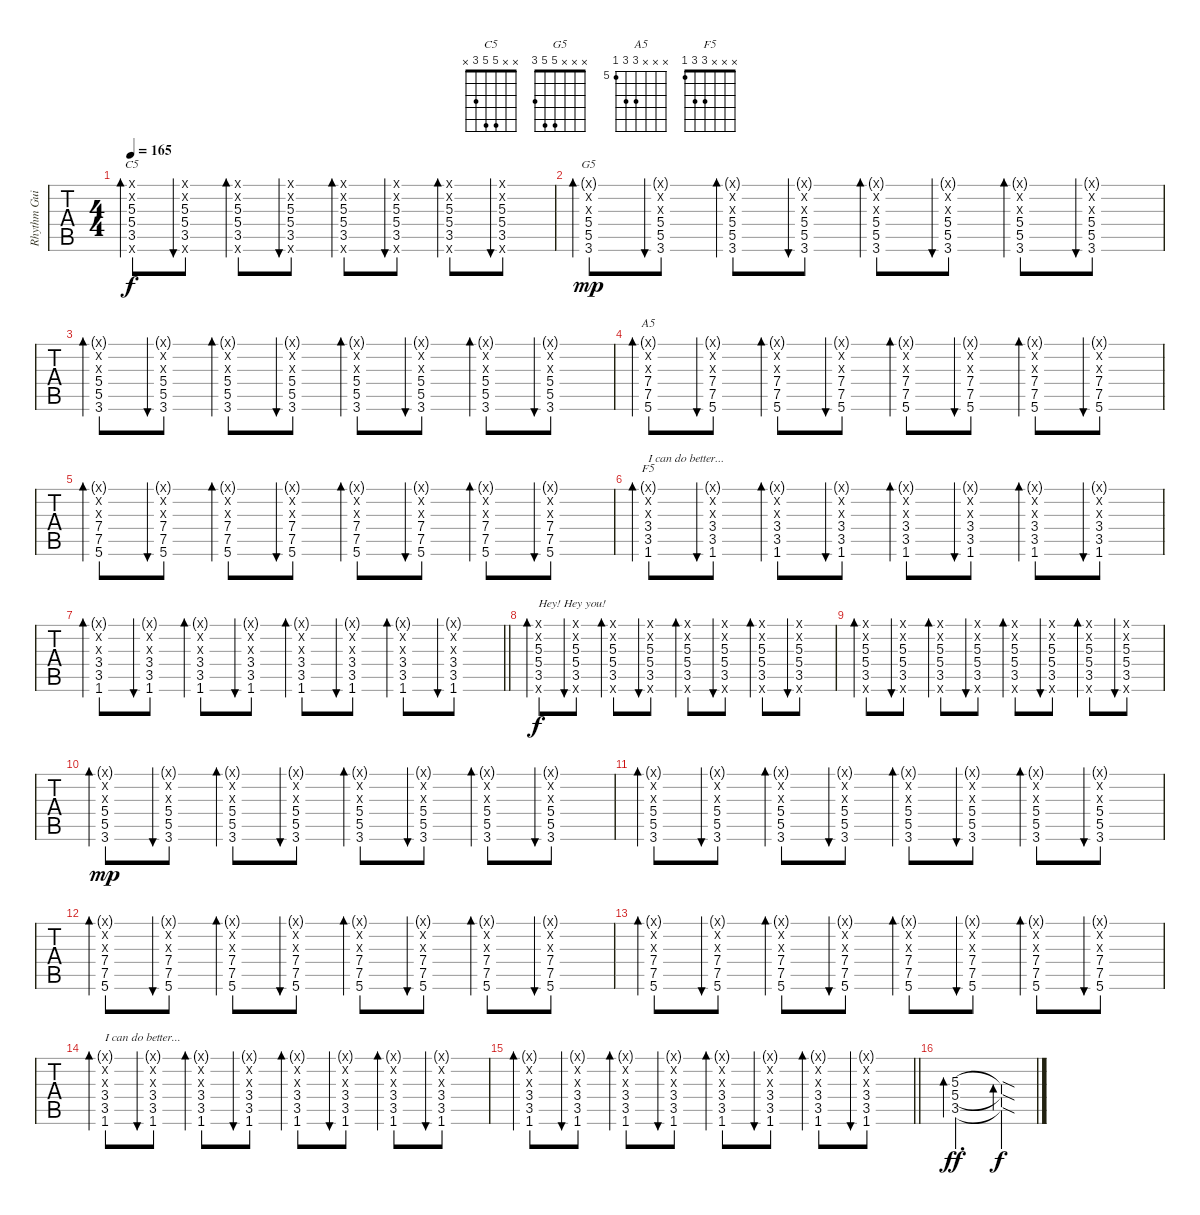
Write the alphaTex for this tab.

\track ("Rhythm Guitar" "Rhythm Gui") {instrument overdrivenguitar}
\staff {tabs}
\tuning (E4 B3 G3 D3 A2 E2) {hide}
\chord ("C5" x x 5 5 3 x)
\chord ("G5" x x x 5 5 3)
\chord ("A5" x x x 7 7 5) {firstfret 5}
\chord ("F5" x x x 3 3 1)
\ts (4 4)
\tempo 165
\clef g2
\ks c
(0.1{x} 0.2{x} 5.3 5.4 3.5 0.6{x}).8{bd 30 ch "C5" dy f} (0.1{x} 0.2{x} 5.3 5.4 3.5 0.6{x}).8{bu 30} (0.1{x} 0.2{x} 5.3 5.4 3.5 0.6{x}).8{bd 30} (0.1{x} 0.2{x} 5.3 5.4 3.5 0.6{x}).8{bu 30} (0.1{x} 0.2{x} 5.3 5.4 3.5 0.6{x}).8{bd 30} (0.1{x} 0.2{x} 5.3 5.4 3.5 0.6{x}).8{bu 30} (0.1{x} 0.2{x} 5.3 5.4 3.5 0.6{x}).8{bd 30} (0.1{x} 0.2{x} 5.3 5.4 3.5 0.6{x}).8{bu 30} |
(0.1{g x} 0.2{x} 0.3{x} 5.4 5.5 3.6).8{bd 30 ch "G5" dy mp} (0.1{g x} 0.2{x} 0.3{x} 5.4 5.5 3.6).8{bu 30} (0.1{g x} 0.2{x} 0.3{x} 5.4 5.5 3.6).8{bd 30} (0.1{g x} 0.2{x} 0.3{x} 5.4 5.5 3.6).8{bu 30} (0.1{g x} 0.2{x} 0.3{x} 5.4 5.5 3.6).8{bd 30} (0.1{g x} 0.2{x} 0.3{x} 5.4 5.5 3.6).8{bu 30} (0.1{g x} 0.2{x} 0.3{x} 5.4 5.5 3.6).8{bd 30} (0.1{g x} 0.2{x} 0.3{x} 5.4 5.5 3.6).8{bu 30} |
(0.1{g x} 0.2{x} 0.3{x} 5.4 5.5 3.6).8{bd 30} (0.1{g x} 0.2{x} 0.3{x} 5.4 5.5 3.6).8{bu 30} (0.1{g x} 0.2{x} 0.3{x} 5.4 5.5 3.6).8{bd 30} (0.1{g x} 0.2{x} 0.3{x} 5.4 5.5 3.6).8{bu 30} (0.1{g x} 0.2{x} 0.3{x} 5.4 5.5 3.6).8{bd 30} (0.1{g x} 0.2{x} 0.3{x} 5.4 5.5 3.6).8{bu 30} (0.1{g x} 0.2{x} 0.3{x} 5.4 5.5 3.6).8{bd 30} (0.1{g x} 0.2{x} 0.3{x} 5.4 5.5 3.6).8{bu 30} |
(0.1{g x} 0.2{x} 0.3{x} 7.4 7.5 5.6).8{bd 30 ch "A5"} (0.1{g x} 0.2{x} 0.3{x} 7.4 7.5 5.6).8{bu 30} (0.1{g x} 0.2{x} 0.3{x} 7.4 7.5 5.6).8{bd 30} (0.1{g x} 0.2{x} 0.3{x} 7.4 7.5 5.6).8{bu 30} (0.1{g x} 0.2{x} 0.3{x} 7.4 7.5 5.6).8{bd 30} (0.1{g x} 0.2{x} 0.3{x} 7.4 7.5 5.6).8{bu 30} (0.1{g x} 0.2{x} 0.3{x} 7.4 7.5 5.6).8{bd 30} (0.1{g x} 0.2{x} 0.3{x} 7.4 7.5 5.6).8{bu 30} |
(0.1{g x} 0.2{x} 0.3{x} 7.4 7.5 5.6).8{bd 30} (0.1{g x} 0.2{x} 0.3{x} 7.4 7.5 5.6).8{bu 30} (0.1{g x} 0.2{x} 0.3{x} 7.4 7.5 5.6).8{bd 30} (0.1{g x} 0.2{x} 0.3{x} 7.4 7.5 5.6).8{bu 30} (0.1{g x} 0.2{x} 0.3{x} 7.4 7.5 5.6).8{bd 30} (0.1{g x} 0.2{x} 0.3{x} 7.4 7.5 5.6).8{bu 30} (0.1{g x} 0.2{x} 0.3{x} 7.4 7.5 5.6).8{bd 30} (0.1{g x} 0.2{x} 0.3{x} 7.4 7.5 5.6).8{bu 30} |
(0.1{g x} 0.2{x} 0.3{x} 3.4 3.5 1.6).8{bd 30 ch "F5" txt "I can do better..."} (0.1{g x} 0.2{x} 0.3{x} 3.4 3.5 1.6).8{bu 30} (0.1{g x} 0.2{x} 0.3{x} 3.4 3.5 1.6).8{bd 30} (0.1{g x} 0.2{x} 0.3{x} 3.4 3.5 1.6).8{bu 30} (0.1{g x} 0.2{x} 0.3{x} 3.4 3.5 1.6).8{bd 30} (0.1{g x} 0.2{x} 0.3{x} 3.4 3.5 1.6).8{bu 30} (0.1{g x} 0.2{x} 0.3{x} 3.4 3.5 1.6).8{bd 30} (0.1{g x} 0.2{x} 0.3{x} 3.4 3.5 1.6).8{bu 30} |
\barLineRight lightlight
(0.1{g x} 0.2{x} 0.3{x} 3.4 3.5 1.6).8{bd 30} (0.1{g x} 0.2{x} 0.3{x} 3.4 3.5 1.6).8{bu 30} (0.1{g x} 0.2{x} 0.3{x} 3.4 3.5 1.6).8{bd 30} (0.1{g x} 0.2{x} 0.3{x} 3.4 3.5 1.6).8{bu 30} (0.1{g x} 0.2{x} 0.3{x} 3.4 3.5 1.6).8{bd 30} (0.1{g x} 0.2{x} 0.3{x} 3.4 3.5 1.6).8{bu 30} (0.1{g x} 0.2{x} 0.3{x} 3.4 3.5 1.6).8{bd 30} (0.1{g x} 0.2{x} 0.3{x} 3.4 3.5 1.6).8{bu 30} |
(0.1{x} 0.2{x} 5.3 5.4 3.5 0.6{x}).8{bd 30 txt "Hey! Hey you!" dy f} (0.1{x} 0.2{x} 5.3 5.4 3.5 0.6{x}).8{bu 60} (0.1{x} 0.2{x} 5.3 5.4 3.5 0.6{x}).8{bd 30} (0.1{x} 0.2{x} 5.3 5.4 3.5 0.6{x}).8{bu 60} (0.1{x} 0.2{x} 5.3 5.4 3.5 0.6{x}).8{bd 30} (0.1{x} 0.2{x} 5.3 5.4 3.5 0.6{x}).8{bu 60} (0.1{x} 0.2{x} 5.3 5.4 3.5 0.6{x}).8{bd 30} (0.1{x} 0.2{x} 5.3 5.4 3.5 0.6{x}).8{bu 60} |
(0.1{x} 0.2{x} 5.3 5.4 3.5 0.6{x}).8{bd 30} (0.1{x} 0.2{x} 5.3 5.4 3.5 0.6{x}).8{bu 30} (0.1{x} 0.2{x} 5.3 5.4 3.5 0.6{x}).8{bd 30} (0.1{x} 0.2{x} 5.3 5.4 3.5 0.6{x}).8{bu 30} (0.1{x} 0.2{x} 5.3 5.4 3.5 0.6{x}).8{bd 30} (0.1{x} 0.2{x} 5.3 5.4 3.5 0.6{x}).8{bu 30} (0.1{x} 0.2{x} 5.3 5.4 3.5 0.6{x}).8{bd 30} (0.1{x} 0.2{x} 5.3 5.4 3.5 0.6{x}).8{bu 30} |
(0.1{g x} 0.2{x} 0.3{x} 5.4 5.5 3.6).8{bd 30 dy mp} (0.1{g x} 0.2{x} 0.3{x} 5.4 5.5 3.6).8{bu 30} (0.1{g x} 0.2{x} 0.3{x} 5.4 5.5 3.6).8{bd 30} (0.1{g x} 0.2{x} 0.3{x} 5.4 5.5 3.6).8{bu 30} (0.1{g x} 0.2{x} 0.3{x} 5.4 5.5 3.6).8{bd 30} (0.1{g x} 0.2{x} 0.3{x} 5.4 5.5 3.6).8{bu 30} (0.1{g x} 0.2{x} 0.3{x} 5.4 5.5 3.6).8{bd 30} (0.1{g x} 0.2{x} 0.3{x} 5.4 5.5 3.6).8{bu 30} |
(0.1{g x} 0.2{x} 0.3{x} 5.4 5.5 3.6).8{bd 30} (0.1{g x} 0.2{x} 0.3{x} 5.4 5.5 3.6).8{bu 30} (0.1{g x} 0.2{x} 0.3{x} 5.4 5.5 3.6).8{bd 30} (0.1{g x} 0.2{x} 0.3{x} 5.4 5.5 3.6).8{bu 30} (0.1{g x} 0.2{x} 0.3{x} 5.4 5.5 3.6).8{bd 30} (0.1{g x} 0.2{x} 0.3{x} 5.4 5.5 3.6).8{bu 30} (0.1{g x} 0.2{x} 0.3{x} 5.4 5.5 3.6).8{bd 30} (0.1{g x} 0.2{x} 0.3{x} 5.4 5.5 3.6).8{bu 30} |
(0.1{g x} 0.2{x} 0.3{x} 7.4 7.5 5.6).8{bd 30} (0.1{g x} 0.2{x} 0.3{x} 7.4 7.5 5.6).8{bu 30} (0.1{g x} 0.2{x} 0.3{x} 7.4 7.5 5.6).8{bd 30} (0.1{g x} 0.2{x} 0.3{x} 7.4 7.5 5.6).8{bu 30} (0.1{g x} 0.2{x} 0.3{x} 7.4 7.5 5.6).8{bd 30} (0.1{g x} 0.2{x} 0.3{x} 7.4 7.5 5.6).8{bu 30} (0.1{g x} 0.2{x} 0.3{x} 7.4 7.5 5.6).8{bd 30} (0.1{g x} 0.2{x} 0.3{x} 7.4 7.5 5.6).8{bu 30} |
(0.1{g x} 0.2{x} 0.3{x} 7.4 7.5 5.6).8{bd 30} (0.1{g x} 0.2{x} 0.3{x} 7.4 7.5 5.6).8{bu 30} (0.1{g x} 0.2{x} 0.3{x} 7.4 7.5 5.6).8{bd 30} (0.1{g x} 0.2{x} 0.3{x} 7.4 7.5 5.6).8{bu 30} (0.1{g x} 0.2{x} 0.3{x} 7.4 7.5 5.6).8{bd 30} (0.1{g x} 0.2{x} 0.3{x} 7.4 7.5 5.6).8{bu 30} (0.1{g x} 0.2{x} 0.3{x} 7.4 7.5 5.6).8{bd 30} (0.1{g x} 0.2{x} 0.3{x} 7.4 7.5 5.6).8{bu 30} |
(0.1{g x} 0.2{x} 0.3{x} 3.4 3.5 1.6).8{bd 30 txt "I can do better..."} (0.1{g x} 0.2{x} 0.3{x} 3.4 3.5 1.6).8{bu 30} (0.1{g x} 0.2{x} 0.3{x} 3.4 3.5 1.6).8{bd 30} (0.1{g x} 0.2{x} 0.3{x} 3.4 3.5 1.6).8{bu 30} (0.1{g x} 0.2{x} 0.3{x} 3.4 3.5 1.6).8{bd 30} (0.1{g x} 0.2{x} 0.3{x} 3.4 3.5 1.6).8{bu 30} (0.1{g x} 0.2{x} 0.3{x} 3.4 3.5 1.6).8{bd 30} (0.1{g x} 0.2{x} 0.3{x} 3.4 3.5 1.6).8{bu 30} |
\barLineRight lightlight
(0.1{g x} 0.2{x} 0.3{x} 3.4 3.5 1.6).8{bd 30} (0.1{g x} 0.2{x} 0.3{x} 3.4 3.5 1.6).8{bu 30} (0.1{g x} 0.2{x} 0.3{x} 3.4 3.5 1.6).8{bd 30} (0.1{g x} 0.2{x} 0.3{x} 3.4 3.5 1.6).8{bu 30} (0.1{g x} 0.2{x} 0.3{x} 3.4 3.5 1.6).8{bd 30} (0.1{g x} 0.2{x} 0.3{x} 3.4 3.5 1.6).8{bu 30} (0.1{g x} 0.2{x} 0.3{x} 3.4 3.5 1.6).8{bd 30} (0.1{g x} 0.2{x} 0.3{x} 3.4 3.5 1.6).8{bu 30} |
(5.3 5.4 3.5).2{d bd 60 dy ff} (5.3{sod t} 5.4{sod t} 3.5{sod t}).4{bd 60 dy f}
